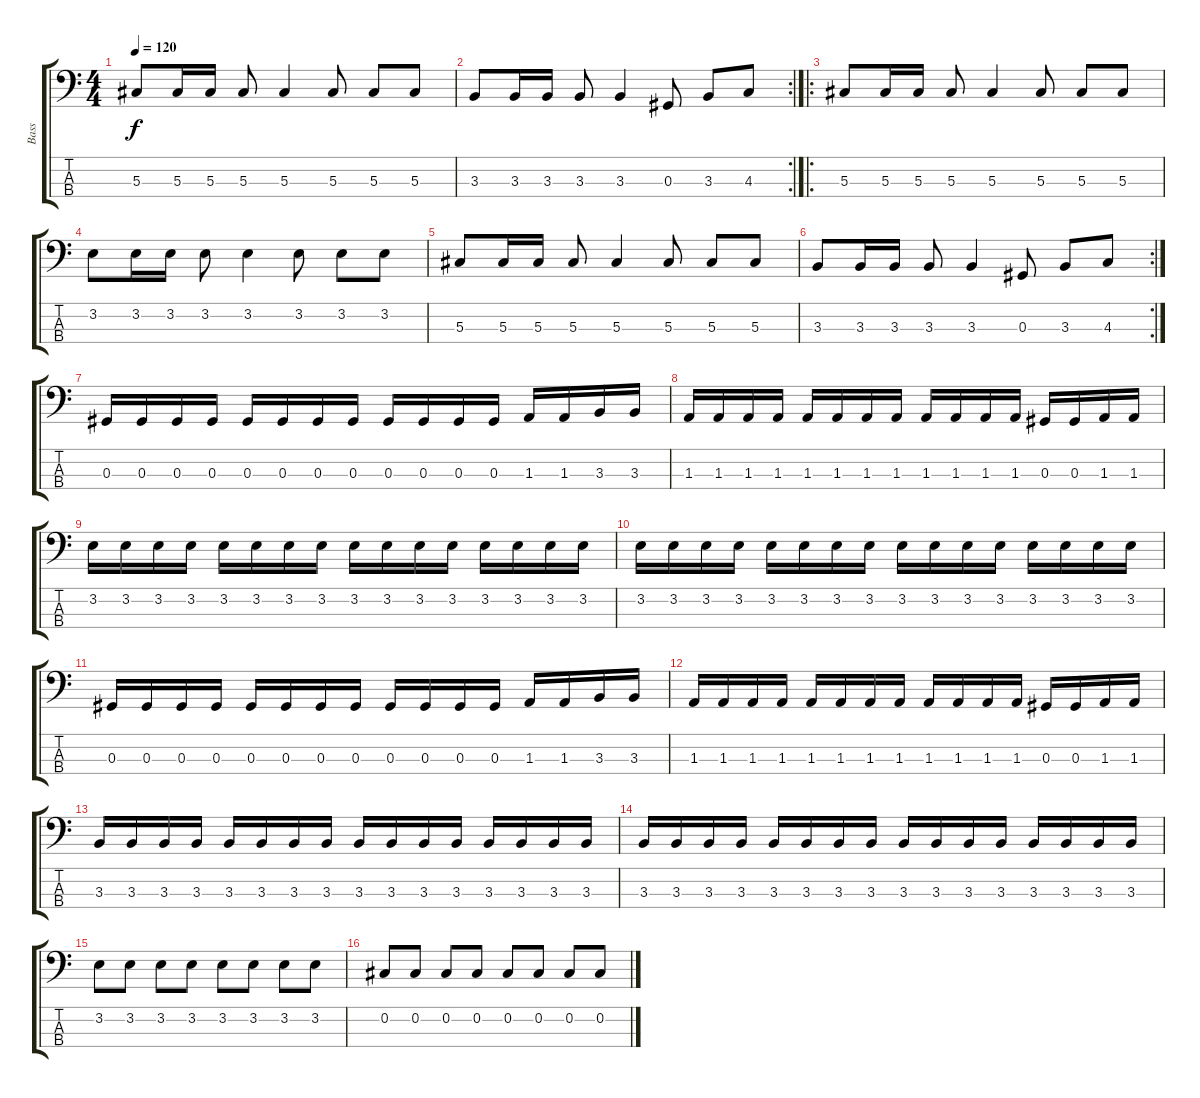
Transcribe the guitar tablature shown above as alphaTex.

\track ("Bass" "Bass") {instrument electricbassfinger}
\staff {score tabs}
\tuning (Gb2 Db2 Ab1 Eb1) {hide}
\ts (4 4)
\tempo 120
\clef f4
\ks c
5.3.8{dy f} 5.3.16 5.3.16 5.3.8 5.3.4 5.3.8 5.3.8 5.3.8 |
\rc 2
3.3.8 3.3.16 3.3.16 3.3.8 3.3.4 0.3.8 3.3.8 4.3.8 |
\ro
5.3.8 5.3.16 5.3.16 5.3.8 5.3.4 5.3.8 5.3.8 5.3.8 |
3.2.8 3.2.16 3.2.16 3.2.8 3.2.4 3.2.8 3.2.8 3.2.8 |
5.3.8 5.3.16 5.3.16 5.3.8 5.3.4 5.3.8 5.3.8 5.3.8 |
\rc 2
3.3.8 3.3.16 3.3.16 3.3.8 3.3.4 0.3.8 3.3.8 4.3.8 |
0.3.16 0.3.16 0.3.16 0.3.16 0.3.16 0.3.16 0.3.16 0.3.16 0.3.16 0.3.16 0.3.16 0.3.16 1.3.16 1.3.16 3.3.16 3.3.16 |
1.3.16 1.3.16 1.3.16 1.3.16 1.3.16 1.3.16 1.3.16 1.3.16 1.3.16 1.3.16 1.3.16 1.3.16 0.3.16 0.3.16 1.3.16 1.3.16 |
3.2.16 3.2.16 3.2.16 3.2.16 3.2.16 3.2.16 3.2.16 3.2.16 3.2.16 3.2.16 3.2.16 3.2.16 3.2.16 3.2.16 3.2.16 3.2.16 |
3.2.16 3.2.16 3.2.16 3.2.16 3.2.16 3.2.16 3.2.16 3.2.16 3.2.16 3.2.16 3.2.16 3.2.16 3.2.16 3.2.16 3.2.16 3.2.16 |
0.3.16 0.3.16 0.3.16 0.3.16 0.3.16 0.3.16 0.3.16 0.3.16 0.3.16 0.3.16 0.3.16 0.3.16 1.3.16 1.3.16 3.3.16 3.3.16 |
1.3.16 1.3.16 1.3.16 1.3.16 1.3.16 1.3.16 1.3.16 1.3.16 1.3.16 1.3.16 1.3.16 1.3.16 0.3.16 0.3.16 1.3.16 1.3.16 |
3.3.16 3.3.16 3.3.16 3.3.16 3.3.16 3.3.16 3.3.16 3.3.16 3.3.16 3.3.16 3.3.16 3.3.16 3.3.16 3.3.16 3.3.16 3.3.16 |
3.3.16 3.3.16 3.3.16 3.3.16 3.3.16 3.3.16 3.3.16 3.3.16 3.3.16 3.3.16 3.3.16 3.3.16 3.3.16 3.3.16 3.3.16 3.3.16 |
3.2.8 3.2.8 3.2.8 3.2.8 3.2.8 3.2.8 3.2.8 3.2.8 |
0.2.8 0.2.8 0.2.8 0.2.8 0.2.8 0.2.8 0.2.8 0.2.8
